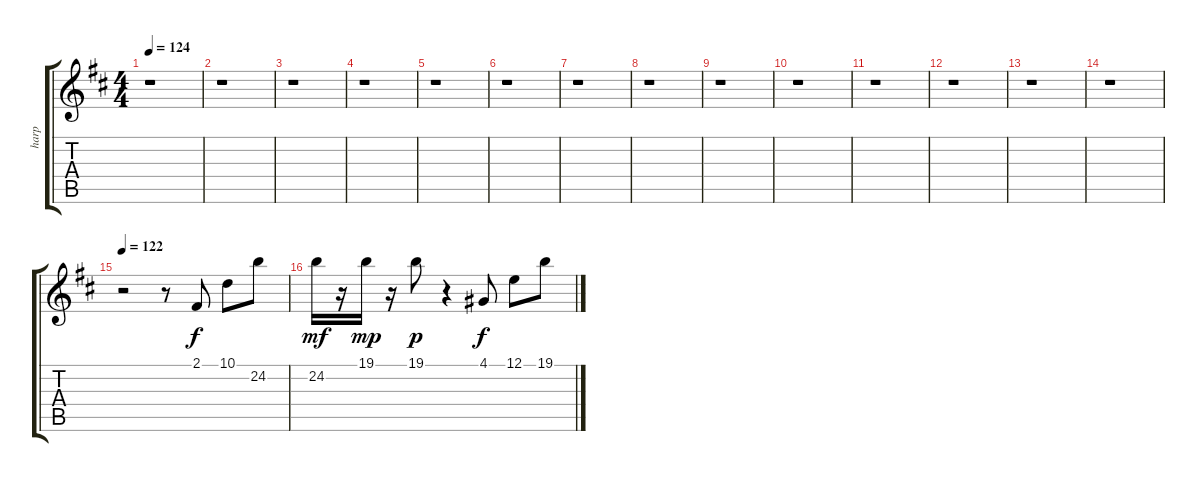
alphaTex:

\track ("harp" "harp") {instrument orchestralharp}
\staff {score tabs}
\tuning (E4 B3 G3 D3 A2 E2) {hide}
\ts (4 4)
\tempo 124
\clef g2
\ks bminor
r.1{dy mf} |
r.1 |
r.1 |
r.1 |
r.1 |
r.1 |
r.1 |
r.1 |
r.1 |
r.1 |
r.1 |
r.1 |
r.1 |
r.1 |
\tempo 122
r.2 r.8 2.1.8{dy f} 10.1.8 24.2.8 |
24.2.16{dy mf} r.16 19.1.16{dy mp} r.16 19.1.8{dy p} r.4 4.1.8{dy f} 12.1.8 19.1.8
